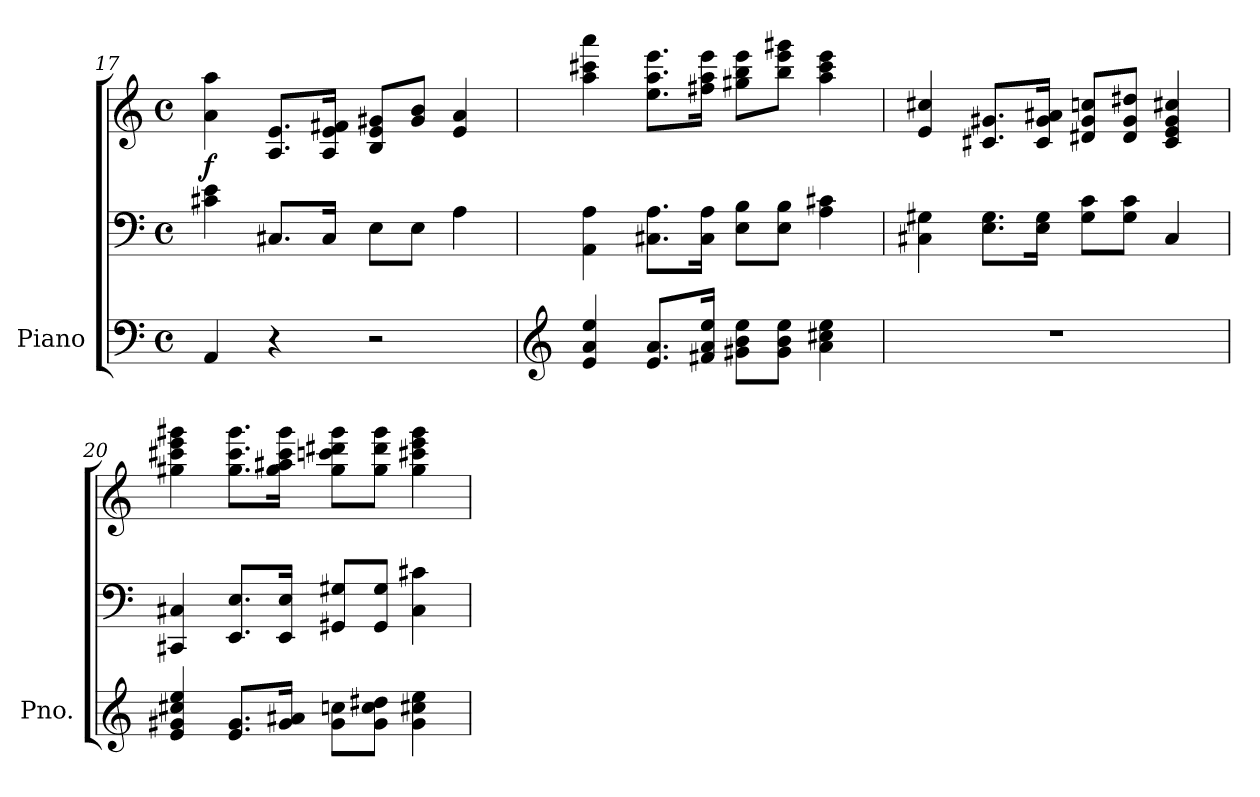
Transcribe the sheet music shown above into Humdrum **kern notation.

**kern	**kern	**kern	**dynam
*part1	*part1	*part1	*part1
*staff3	*staff2	*staff1	*staff1/2/3
*I"Piano	*	*	*
*I'Pno.	*	*	*
*clefF4	*clefF4	*clefG2	*
*k[]	*k[]	*k[]	*
*M4/4	*M4/4	*M4/4	*
*met(c)	*met(c)	*met(c)	*
=17	=17	=17	=17
!	!	!	!LO:DY:b
4AA/	4c#X\ 4e\	4a\ 4aa\	f
4r	8.C#X/L	8.A/ 8.e/L	.
.	16C#/Jk	16A/ 16e/ 16f#X/Jk	.
2r	8E\L	8B/ 8e/ 8g#X/L	.
.	8E\J	8g#/ 8b/J	.
.	4A\	4e/ 4a/	.
=18	=18	=18	=18
*clefG2	*	*	*
4e/ 4a/ 4ee/	4AA\ 4A\	4aa\ 4ccc#X\ 4aaa\	.
8.e/ 8.a/L	8.C#X\ 8.A\L	8.ee\ 8.aa\ 8.eee\L	.
16f#X/ 16a/ 16ee/Jk	16C#\ 16A\Jk	16ff#X\ 16aa\ 16eee\Jk	.
8g#X\ 8b\ 8ee\L	8E\ 8B\L	8gg#X\ 8bb\ 8eee\L	.
8g#\ 8b\ 8ee\J	8E\ 8B\J	8bb\ 8eee\ 8ggg#X\J	.
4a\ 4cc#X\ 4ee\	4A\ 4c#X\	4aa\ 4ccc#\ 4eee\	.
!!LO:LB:g=z
=19	=19	=19	=19
1r	4C#X\ 4G#X\	4e/ 4cc#X/	.
.	8.E\ 8.G#\L	8.c#X/ 8.g#X/L	.
.	16E\ 16G#\Jk	16c#/ 16g#/ 16a#X/Jk	.
.	8G#\ 8c\L	8d#X/ 8g#/ 8ccn/L	.
.	8G#\ 8c\J	8d#/ 8g#/ 8dd#X/J	.
.	4C#/	4c#/ 4e/ 4g#/ 4cc#X/	.
=20	=20	=20	=20
4e/ 4g#X/ 4cc#X/ 4ee/	4CC#X/ 4C#X/	4gg#X\ 4ccc#X\ 4eee\ 4ggg#X\	.
8.e/ 8.g#/L	8.EE/ 8.E/L	8.gg#\ 8.ccc#\ 8.ggg#\L	.
16g#/ 16a#X/Jk	16EE/ 16E/Jk	16gg#\ 16aa#X\ 16ccc#\ 16ggg#\Jk	.
8g#\ 8ccn\L	8GG#X/ 8G#X/L	8gg#\ 8cccn\ 8ddd#X\ 8ggg#\L	.
8g#\ 8cc\ 8dd#X\J	8GG#/ 8G#/J	8gg#\ 8ddd#\ 8ggg#\J	.
4g#\ 4cc#X\ 4ee\	4C#\ 4c#X\	4gg#\ 4ccc#X\ 4eee\ 4ggg#\	.
=	=	=	=
*-	*-	*-	*-
